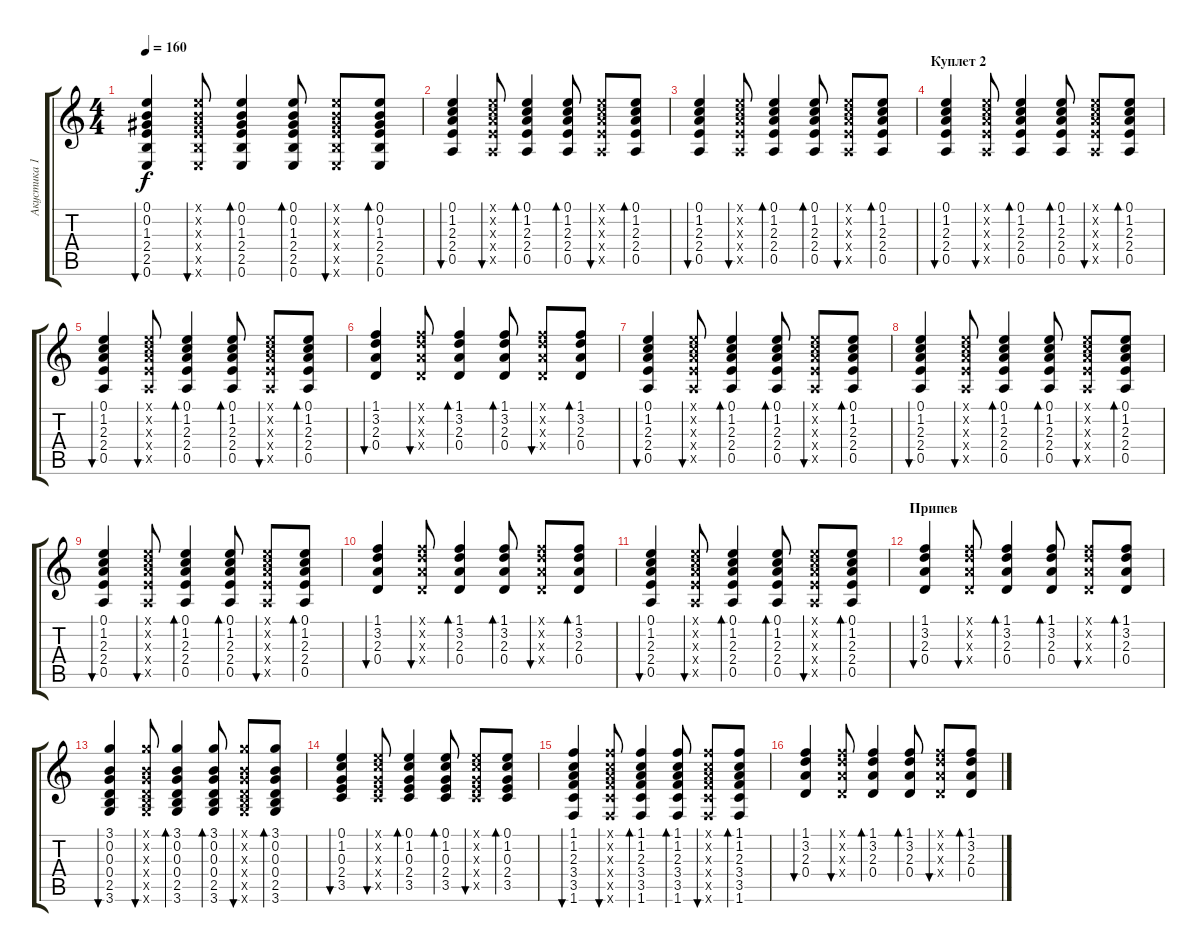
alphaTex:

\track ("Акустика 1" "Акустика 1") {instrument acousticguitarsteel}
\staff {score tabs}
\tuning (E4 B3 G3 D3 A2 E2) {hide}
\ts (4 4)
\tempo 160
\clef g2
\ks c
(0.1 0.2 1.3 2.4 2.5 0.6).4{bu 60 dy f} (0.1{x} 0.2{x} 1.3{x} 2.4{x} 2.5{x} 0.6{x}).8{bu 60} (0.1 0.2 1.3 2.4 2.5 0.6).4{bd 60} (0.1 0.2 1.3 2.4 2.5 0.6).8{bd 60} (0.1{x} 0.2{x} 1.3{x} 2.4{x} 2.5{x} 0.6{x}).8{bu 60} (0.1 0.2 1.3 2.4 2.5 0.6).8{bd 60} |
(0.1 1.2 2.3 2.4 0.5).4{bu 60} (0.1{x} 1.2{x} 2.3{x} 2.4{x} 0.5{x}).8{bu 60} (0.1 1.2 2.3 2.4 0.5).4{bd 60} (0.1 1.2 2.3 2.4 0.5).8{bd 60} (0.1{x} 1.2{x} 2.3{x} 2.4{x} 0.5{x}).8{bu 60} (0.1 1.2 2.3 2.4 0.5).8{bd 60} |
(0.1 1.2 2.3 2.4 0.5).4{bu 60} (0.1{x} 1.2{x} 2.3{x} 2.4{x} 0.5{x}).8{bu 60} (0.1 1.2 2.3 2.4 0.5).4{bd 60} (0.1 1.2 2.3 2.4 0.5).8{bd 60} (0.1{x} 1.2{x} 2.3{x} 2.4{x} 0.5{x}).8{bu 60} (0.1 1.2 2.3 2.4 0.5).8{bd 60} |
\section ("" "Куплет 2")
(0.1 1.2 2.3 2.4 0.5).4{bu 60} (0.1{x} 1.2{x} 2.3{x} 2.4{x} 0.5{x}).8{bu 60} (0.1 1.2 2.3 2.4 0.5).4{bd 60} (0.1 1.2 2.3 2.4 0.5).8{bd 60} (0.1{x} 1.2{x} 2.3{x} 2.4{x} 0.5{x}).8{bu 60} (0.1 1.2 2.3 2.4 0.5).8{bd 60} |
(0.1 1.2 2.3 2.4 0.5).4{bu 60} (0.1{x} 1.2{x} 2.3{x} 2.4{x} 0.5{x}).8{bu 60} (0.1 1.2 2.3 2.4 0.5).4{bd 60} (0.1 1.2 2.3 2.4 0.5).8{bd 60} (0.1{x} 1.2{x} 2.3{x} 2.4{x} 0.5{x}).8{bu 60} (0.1 1.2 2.3 2.4 0.5).8{bd 60} |
(1.1 3.2 2.3 0.4).4{bu 60} (1.1{x} 3.2{x} 2.3{x} 0.4{x}).8{bu 60} (1.1 3.2 2.3 0.4).4{bd 60} (1.1 3.2 2.3 0.4).8{bd 60} (1.1{x} 3.2{x} 2.3{x} 0.4{x}).8{bu 60} (1.1 3.2 2.3 0.4).8{bd 60} |
(0.1 1.2 2.3 2.4 0.5).4{bu 60} (0.1{x} 1.2{x} 2.3{x} 2.4{x} 0.5{x}).8{bu 60} (0.1 1.2 2.3 2.4 0.5).4{bd 60} (0.1 1.2 2.3 2.4 0.5).8{bd 60} (0.1{x} 1.2{x} 2.3{x} 2.4{x} 0.5{x}).8{bu 60} (0.1 1.2 2.3 2.4 0.5).8{bd 60} |
(0.1 1.2 2.3 2.4 0.5).4{bu 60} (0.1{x} 1.2{x} 2.3{x} 2.4{x} 0.5{x}).8{bu 60} (0.1 1.2 2.3 2.4 0.5).4{bd 60} (0.1 1.2 2.3 2.4 0.5).8{bd 60} (0.1{x} 1.2{x} 2.3{x} 2.4{x} 0.5{x}).8{bu 60} (0.1 1.2 2.3 2.4 0.5).8{bd 60} |
(0.1 1.2 2.3 2.4 0.5).4{bu 60} (0.1{x} 1.2{x} 2.3{x} 2.4{x} 0.5{x}).8{bu 60} (0.1 1.2 2.3 2.4 0.5).4{bd 60} (0.1 1.2 2.3 2.4 0.5).8{bd 60} (0.1{x} 1.2{x} 2.3{x} 2.4{x} 0.5{x}).8{bu 60} (0.1 1.2 2.3 2.4 0.5).8{bd 60} |
(1.1 3.2 2.3 0.4).4{bu 60} (1.1{x} 3.2{x} 2.3{x} 0.4{x}).8{bu 60} (1.1 3.2 2.3 0.4).4{bd 60} (1.1 3.2 2.3 0.4).8{bd 60} (1.1{x} 3.2{x} 2.3{x} 0.4{x}).8{bu 60} (1.1 3.2 2.3 0.4).8{bd 60} |
(0.1 1.2 2.3 2.4 0.5).4{bu 60} (0.1{x} 1.2{x} 2.3{x} 2.4{x} 0.5{x}).8{bu 60} (0.1 1.2 2.3 2.4 0.5).4{bd 60} (0.1 1.2 2.3 2.4 0.5).8{bd 60} (0.1{x} 1.2{x} 2.3{x} 2.4{x} 0.5{x}).8{bu 60} (0.1 1.2 2.3 2.4 0.5).8{bd 60} |
\section ("" "Припев")
(1.1 3.2 2.3 0.4).4{bu 60} (1.1{x} 3.2{x} 2.3{x} 0.4{x}).8{bu 60} (1.1 3.2 2.3 0.4).4{bd 60} (1.1 3.2 2.3 0.4).8{bd 60} (1.1{x} 3.2{x} 2.3{x} 0.4{x}).8{bu 60} (1.1 3.2 2.3 0.4).8{bd 60} |
(3.1 0.2 0.3 0.4 2.5 3.6).4{bu 60} (3.1{x} 0.2{x} 0.3{x} 0.4{x} 2.5{x} 3.6{x}).8{bu 60} (3.1 0.2 0.3 0.4 2.5 3.6).4{bd 60} (3.1 0.2 0.3 0.4 2.5 3.6).8{bd 60} (3.1{x} 0.2{x} 0.3{x} 0.4{x} 2.5{x} 3.6{x}).8{bu 60} (3.1 0.2 0.3 0.4 2.5 3.6).8{bd 60} |
(0.1 1.2 0.3 2.4 3.5).4{bu 60} (0.1{x} 1.2{x} 0.3{x} 2.4{x} 3.5{x}).8{bu 60} (0.1 1.2 0.3 2.4 3.5).4{bd 60} (0.1 1.2 0.3 2.4 3.5).8{bd 60} (0.1{x} 1.2{x} 0.3{x} 2.4{x} 3.5{x}).8{bu 60} (0.1 1.2 0.3 2.4 3.5).8{bd 60} |
(1.1 1.2 2.3 3.4 3.5 1.6).4{bu 60} (1.1{x} 1.2{x} 2.3{x} 3.4{x} 3.5{x} 1.6{x}).8{bu 60} (1.1 1.2 2.3 3.4 3.5 1.6).4{bd 60} (1.1 1.2 2.3 3.4 3.5 1.6).8{bd 60} (1.1{x} 1.2{x} 2.3{x} 3.4{x} 3.5{x} 1.6{x}).8{bu 60} (1.1 1.2 2.3 3.4 3.5 1.6).8{bd 60} |
(1.1 3.2 2.3 0.4).4{bu 60} (1.1{x} 3.2{x} 2.3{x} 0.4{x}).8{bu 60} (1.1 3.2 2.3 0.4).4{bd 60} (1.1 3.2 2.3 0.4).8{bd 60} (1.1{x} 3.2{x} 2.3{x} 0.4{x}).8{bu 60} (1.1 3.2 2.3 0.4).8{bd 60}
